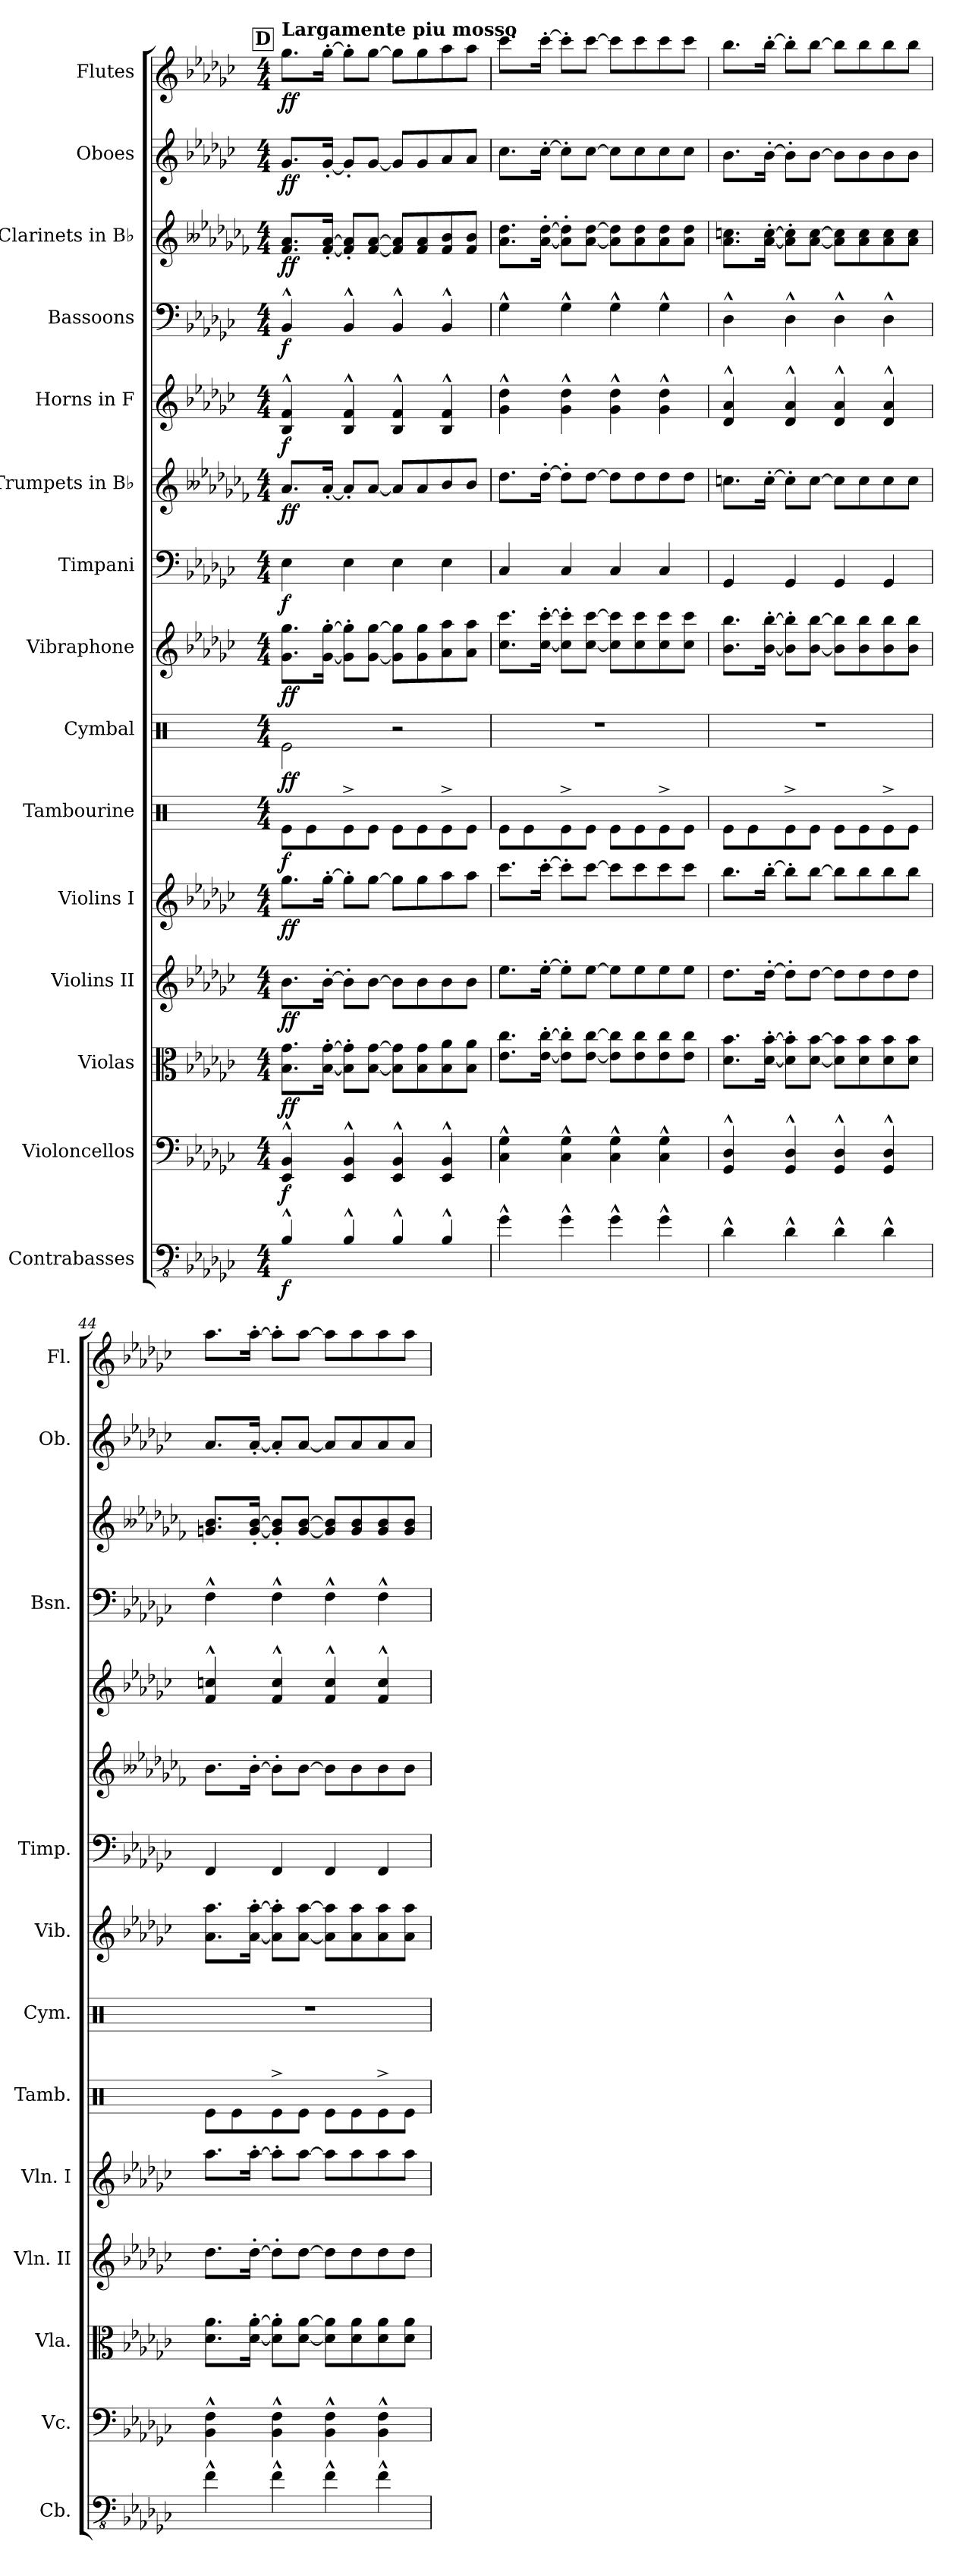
**kern	**dynam	**kern	**dynam	**kern	**dynam	**kern	**dynam	**kern	**dynam	**kern	**dynam	**kern	**dynam	**kern	**dynam	**kern	**dynam	**kern	**dynam	**kern	**dynam	**kern	**dynam	**kern	**dynam	**kern	**dynam	**kern	**dynam
*part15	*part15	*part14	*part14	*part13	*part13	*part12	*part12	*part11	*part11	*part10	*part10	*part9	*part9	*part8	*part8	*part7	*part7	*part6	*part6	*part5	*part5	*part4	*part4	*part3	*part3	*part2	*part2	*part1	*part1
*staff15	*staff15	*staff14	*staff14	*staff13	*staff13	*staff12	*staff12	*staff11	*staff11	*staff10	*staff10	*staff9	*staff9	*staff8	*staff8	*staff7	*staff7	*staff6	*staff6	*staff5	*staff5	*staff4	*staff4	*staff3	*staff3	*staff2	*staff2	*staff1	*staff1
*I"Contrabasses	*	*I"Violoncellos	*	*I"Violas	*	*I"Violins II	*	*I"Violins I	*	*I"Tambourine	*	*I"Cymbal	*	*I"Vibraphone	*	*I"Timpani	*	*I"Trumpets in B♭	*	*I"Horns in F	*	*I"Bassoons	*	*I"Clarinets in B♭	*	*I"Oboes	*	*I"Flutes	*
*I'Cb.	*	*I'Vc.	*	*I'Vla.	*	*I'Vln. II	*	*I'Vln. I	*	*I'Tamb.	*	*I'Cym.	*	*I'Vib.	*	*I'Timp.	*	*	*	*	*	*I'Bsn.	*	*	*	*I'Ob.	*	*I'Fl.	*
*clefFv4	*	*clefF4	*	*clefC3	*	*clefG2	*	*clefG2	*	*clefX	*	*clefX	*	*clefG2	*	*clefF4	*	*clefG2	*	*clefG2	*	*clefF4	*	*clefG2	*	*clefG2	*	*clefG2	*
*ITrd7c12	*	*	*	*	*	*	*	*	*	*	*	*	*	*	*	*	*	*ITrd1c2	*	*ITrd4c7	*	*	*	*ITrd1c2	*	*	*	*	*
*k[b-e-a-d-g-c-]	*	*k[b-e-a-d-g-c-]	*	*k[b-e-a-d-g-c-]	*	*k[b-e-a-d-g-c-]	*	*k[b-e-a-d-g-c-]	*	*k[]	*	*k[]	*	*k[b-e-a-d-g-c-]	*	*k[b-e-a-d-g-c-]	*	*k[b--e-a-d-g-c-f-]	*	*k[b-e-a-d-g-c-f-]	*	*k[b-e-a-d-g-c-]	*	*k[b--e-a-d-g-c-f-]	*	*k[b-e-a-d-g-c-]	*	*k[b-e-a-d-g-c-]	*
*M4/4	*	*M4/4	*	*M4/4	*	*M4/4	*	*M4/4	*	*M4/4	*	*M4/4	*	*M4/4	*	*M4/4	*	*M4/4	*	*M4/4	*	*M4/4	*	*M4/4	*	*M4/4	*	*M4/4	*
!!LO:REH:place=s1:a:B:fs=14:t=D
=41	=41	=41	=41	=41	=41	=41	=41	=41	=41	=41	=41	=41	=41	=41	=41	=41	=41	=41	=41	=41	=41	=41	=41	=41	=41	=41	=41	=41	=41
!	!	!	!	!	!	!	!	!	!	!	!	!	!	!	!	!	!	!	!	!	!	!	!	!	!	!	!	!LO:TX:a:B:t=Largamente piu mosso	!
!	!LO:DY:b	!	!LO:DY:b	!	!LO:DY:b	!	!LO:DY:b	!	!LO:DY:b	!	!LO:DY:b	!	!LO:DY:b	!	!LO:DY:b	!	!LO:DY:b	!	!LO:DY:b	!	!LO:DY:b	!	!LO:DY:b	!	!LO:DY:b	!	!LO:DY:b	!	!LO:DY:b
4BBB-^^/	f	4EE-/^^ 4BB-/^^	f	8.B-\ 8.g-\L	ff	8.b-\L	ff	8.gg-\L	ff	8Re\L	f	2Re\	ff	8.g-\ 8.gg-\L	ff	4E-\	f	8.g-/L	ff	4E-/^^ 4B-/^^	f	4BB-^^/	f	8.e-/ 8.g-/L	ff	8.g-/L	ff	8.gg-\L	ff
.	.	.	.	.	.	.	.	.	.	8Re\	.	.	.	.	.	.	.	.	.	.	.	.	.	.	.	.	.	.	.
.	.	.	.	[16B-\' [16g-\'Jk	.	[16b-'\Jk	.	[16gg-'\Jk	.	.	.	.	.	[16g-\' [16gg-\'Jk	.	.	.	[16g-'/Jk	.	.	.	.	.	[16e-/' [16g-/'Jk	.	[16g-'/Jk	.	[16gg-'\Jk	.
4BBB-^^/	.	4EE-/^^ 4BB-/^^	.	8B-\]' 8g-\]'L	.	8b-'\L]	.	8gg-'\L]	.	8Re^\	.	.	.	8g-\]' 8gg-\]'L	.	4E-\	.	8g-'/L]	.	4E-/^^ 4B-/^^	.	4BB-^^/	.	8e-/]' 8g-/]'L	.	8g-'/L]	.	8gg-'\L]	.
.	.	.	.	[8B-\ [8g-\J	.	[8b-\J	.	[8gg-\J	.	8Re\J	.	.	.	[8g-\ [8gg-\J	.	.	.	[8g-/J	.	.	.	.	.	[8e-/ [8g-/J	.	[8g-/J	.	[8gg-\J	.
4BBB-^^/	.	4EE-/^^ 4BB-/^^	.	8B-\] 8g-\]L	.	8b-\L]	.	8gg-\L]	.	8Re\L	.	2r	.	8g-\] 8gg-\]L	.	4E-\	.	8g-/L]	.	4E-/^^ 4B-/^^	.	4BB-^^/	.	8e-/] 8g-/]L	.	8g-/L]	.	8gg-\L]	.
.	.	.	.	8B-\ 8g-\	.	8b-\	.	8gg-\	.	8Re\	.	.	.	8g-\ 8gg-\	.	.	.	8g-/	.	.	.	.	.	8e-/ 8g-/	.	8g-/	.	8gg-\	.
4BBB-^^/	.	4EE-/^^ 4BB-/^^	.	8B-\ 8a-\	.	8b-\	.	8aa-\	.	8Re^\	.	.	.	8a-\ 8aa-\	.	4E-\	.	8a-/	.	4E-/^^ 4B-/^^	.	4BB-^^/	.	8e-/ 8a-/	.	8a-/	.	8aa-\	.
.	.	.	.	8B-\ 8a-\J	.	8b-\J	.	8aa-\J	.	8Re\J	.	.	.	8a-\ 8aa-\J	.	.	.	8a-/J	.	.	.	.	.	8e-/ 8a-/J	.	8a-/J	.	8aa-\J	.
!!LO:PB:g=z
=42	=42	=42	=42	=42	=42	=42	=42	=42	=42	=42	=42	=42	=42	=42	=42	=42	=42	=42	=42	=42	=42	=42	=42	=42	=42	=42	=42	=42	=42
4GG-^^\	.	4C-\^^ 4G-\^^	.	8.e-\ 8.cc-\L	.	8.ee-\L	.	8.ccc-\L	.	8Re\L	.	1r	.	8.cc-\ 8.ccc-\L	.	4C-/	.	8.cc-\L	.	4c-\^^ 4g-\^^	.	4G-^^\	.	8.g-\ 8.cc-\L	.	8.cc-\L	.	8.ccc-\L	.
.	.	.	.	.	.	.	.	.	.	8Re\	.	.	.	.	.	.	.	.	.	.	.	.	.	.	.	.	.	.	.
.	.	.	.	[16e-\' [16cc-\'Jk	.	[16ee-'\Jk	.	[16ccc-'\Jk	.	.	.	.	.	[16cc-\' [16ccc-\'Jk	.	.	.	[16cc-'\Jk	.	.	.	.	.	[16g-\' [16cc-\'Jk	.	[16cc-'\Jk	.	[16ccc-'\Jk	.
4GG-^^\	.	4C-\^^ 4G-\^^	.	8e-\]' 8cc-\]'L	.	8ee-'\L]	.	8ccc-'\L]	.	8Re^\	.	.	.	8cc-\]' 8ccc-\]'L	.	4C-/	.	8cc-'\L]	.	4c-\^^ 4g-\^^	.	4G-^^\	.	8g-\]' 8cc-\]'L	.	8cc-'\L]	.	8ccc-'\L]	.
.	.	.	.	[8e-\ [8cc-\J	.	[8ee-\J	.	[8ccc-\J	.	8Re\J	.	.	.	[8cc-\ [8ccc-\J	.	.	.	[8cc-\J	.	.	.	.	.	[8g-\ [8cc-\J	.	[8cc-\J	.	[8ccc-\J	.
4GG-^^\	.	4C-\^^ 4G-\^^	.	8e-\] 8cc-\]L	.	8ee-\L]	.	8ccc-\L]	.	8Re\L	.	.	.	8cc-\] 8ccc-\]L	.	4C-/	.	8cc-\L]	.	4c-\^^ 4g-\^^	.	4G-^^\	.	8g-\] 8cc-\]L	.	8cc-\L]	.	8ccc-\L]	.
.	.	.	.	8e-\ 8cc-\	.	8ee-\	.	8ccc-\	.	8Re\	.	.	.	8cc-\ 8ccc-\	.	.	.	8cc-\	.	.	.	.	.	8g-\ 8cc-\	.	8cc-\	.	8ccc-\	.
4GG-^^\	.	4C-\^^ 4G-\^^	.	8e-\ 8cc-\	.	8ee-\	.	8ccc-\	.	8Re^\	.	.	.	8cc-\ 8ccc-\	.	4C-/	.	8cc-\	.	4c-\^^ 4g-\^^	.	4G-^^\	.	8g-\ 8cc-\	.	8cc-\	.	8ccc-\	.
.	.	.	.	8e-\ 8cc-\J	.	8ee-\J	.	8ccc-\J	.	8Re\J	.	.	.	8cc-\ 8ccc-\J	.	.	.	8cc-\J	.	.	.	.	.	8g-\ 8cc-\J	.	8cc-\J	.	8ccc-\J	.
=43	=43	=43	=43	=43	=43	=43	=43	=43	=43	=43	=43	=43	=43	=43	=43	=43	=43	=43	=43	=43	=43	=43	=43	=43	=43	=43	=43	=43	=43
4DD-^^\	.	4GG-/^^ 4D-/^^	.	8.d-\ 8.b-\L	.	8.dd-\L	.	8.bb-\L	.	8Re\L	.	1r	.	8.b-\ 8.bb-\L	.	4GG-/	.	8.b-X\L	.	4G-/^^ 4d-/^^	.	4D-^^\	.	8.g-\ 8.b-X\L	.	8.b-\L	.	8.bb-\L	.
.	.	.	.	.	.	.	.	.	.	8Re\	.	.	.	.	.	.	.	.	.	.	.	.	.	.	.	.	.	.	.
.	.	.	.	[16d-\' [16b-\'Jk	.	[16dd-'\Jk	.	[16bb-'\Jk	.	.	.	.	.	[16b-\' [16bb-\'Jk	.	.	.	[16b-'\Jk	.	.	.	.	.	[16g-\' [16b-\'Jk	.	[16b-'\Jk	.	[16bb-'\Jk	.
4DD-^^\	.	4GG-/^^ 4D-/^^	.	8d-\]' 8b-\]'L	.	8dd-'\L]	.	8bb-'\L]	.	8Re^\	.	.	.	8b-\]' 8bb-\]'L	.	4GG-/	.	8b-'\L]	.	4G-/^^ 4d-/^^	.	4D-^^\	.	8g-\]' 8b-\]'L	.	8b-'\L]	.	8bb-'\L]	.
.	.	.	.	[8d-\ [8b-\J	.	[8dd-\J	.	[8bb-\J	.	8Re\J	.	.	.	[8b-\ [8bb-\J	.	.	.	[8b-\J	.	.	.	.	.	[8g-\ [8b-\J	.	[8b-\J	.	[8bb-\J	.
4DD-^^\	.	4GG-/^^ 4D-/^^	.	8d-\] 8b-\]L	.	8dd-\L]	.	8bb-\L]	.	8Re\L	.	.	.	8b-\] 8bb-\]L	.	4GG-/	.	8b-\L]	.	4G-/^^ 4d-/^^	.	4D-^^\	.	8g-\] 8b-\]L	.	8b-\L]	.	8bb-\L]	.
.	.	.	.	8d-\ 8b-\	.	8dd-\	.	8bb-\	.	8Re\	.	.	.	8b-\ 8bb-\	.	.	.	8b-\	.	.	.	.	.	8g-\ 8b-\	.	8b-\	.	8bb-\	.
4DD-^^\	.	4GG-/^^ 4D-/^^	.	8d-\ 8b-\	.	8dd-\	.	8bb-\	.	8Re^\	.	.	.	8b-\ 8bb-\	.	4GG-/	.	8b-\	.	4G-/^^ 4d-/^^	.	4D-^^\	.	8g-\ 8b-\	.	8b-\	.	8bb-\	.
.	.	.	.	8d-\ 8b-\J	.	8dd-\J	.	8bb-\J	.	8Re\J	.	.	.	8b-\ 8bb-\J	.	.	.	8b-\J	.	.	.	.	.	8g-\ 8b-\J	.	8b-\J	.	8bb-\J	.
=44	=44	=44	=44	=44	=44	=44	=44	=44	=44	=44	=44	=44	=44	=44	=44	=44	=44	=44	=44	=44	=44	=44	=44	=44	=44	=44	=44	=44	=44
4FF^^\	.	4BB-\^^ 4F\^^	.	8.d-\ 8.a-\L	.	8.dd-\L	.	8.aa-\L	.	8Re\L	.	1r	.	8.a-\ 8.aa-\L	.	4FF/	.	8.a-\L	.	4B-/^^ 4fn/^^	.	4F^^\	.	8.fn/ 8.a-/L	.	8.a-/L	.	8.aa-\L	.
.	.	.	.	.	.	.	.	.	.	8Re\	.	.	.	.	.	.	.	.	.	.	.	.	.	.	.	.	.	.	.
.	.	.	.	[16d-\' [16a-\'Jk	.	[16dd-'\Jk	.	[16aa-'\Jk	.	.	.	.	.	[16a-\' [16aa-\'Jk	.	.	.	[16a-'\Jk	.	.	.	.	.	[16f/' [16a-/'Jk	.	[16a-'/Jk	.	[16aa-'\Jk	.
4FF^^\	.	4BB-\^^ 4F\^^	.	8d-\]' 8a-\]'L	.	8dd-'\L]	.	8aa-'\L]	.	8Re^\	.	.	.	8a-\]' 8aa-\]'L	.	4FF/	.	8a-'\L]	.	4B-/^^ 4f/^^	.	4F^^\	.	8f/]' 8a-/]'L	.	8a-'/L]	.	8aa-'\L]	.
.	.	.	.	[8d-\ [8a-\J	.	[8dd-\J	.	[8aa-\J	.	8Re\J	.	.	.	[8a-\ [8aa-\J	.	.	.	[8a-\J	.	.	.	.	.	[8f/ [8a-/J	.	[8a-/J	.	[8aa-\J	.
4FF^^\	.	4BB-\^^ 4F\^^	.	8d-\] 8a-\]L	.	8dd-\L]	.	8aa-\L]	.	8Re\L	.	.	.	8a-\] 8aa-\]L	.	4FF/	.	8a-\L]	.	4B-/^^ 4f/^^	.	4F^^\	.	8f/] 8a-/]L	.	8a-/L]	.	8aa-\L]	.
.	.	.	.	8d-\ 8a-\	.	8dd-\	.	8aa-\	.	8Re\	.	.	.	8a-\ 8aa-\	.	.	.	8a-\	.	.	.	.	.	8f/ 8a-/	.	8a-/	.	8aa-\	.
4FF^^\	.	4BB-\^^ 4F\^^	.	8d-\ 8a-\	.	8dd-\	.	8aa-\	.	8Re^\	.	.	.	8a-\ 8aa-\	.	4FF/	.	8a-\	.	4B-/^^ 4f/^^	.	4F^^\	.	8f/ 8a-/	.	8a-/	.	8aa-\	.
.	.	.	.	8d-\ 8a-\J	.	8dd-\J	.	8aa-\J	.	8Re\J	.	.	.	8a-\ 8aa-\J	.	.	.	8a-\J	.	.	.	.	.	8f/ 8a-/J	.	8a-/J	.	8aa-\J	.
=	=	=	=	=	=	=	=	=	=	=	=	=	=	=	=	=	=	=	=	=	=	=	=	=	=	=	=	=	=
*-	*-	*-	*-	*-	*-	*-	*-	*-	*-	*-	*-	*-	*-	*-	*-	*-	*-	*-	*-	*-	*-	*-	*-	*-	*-	*-	*-	*-	*-
